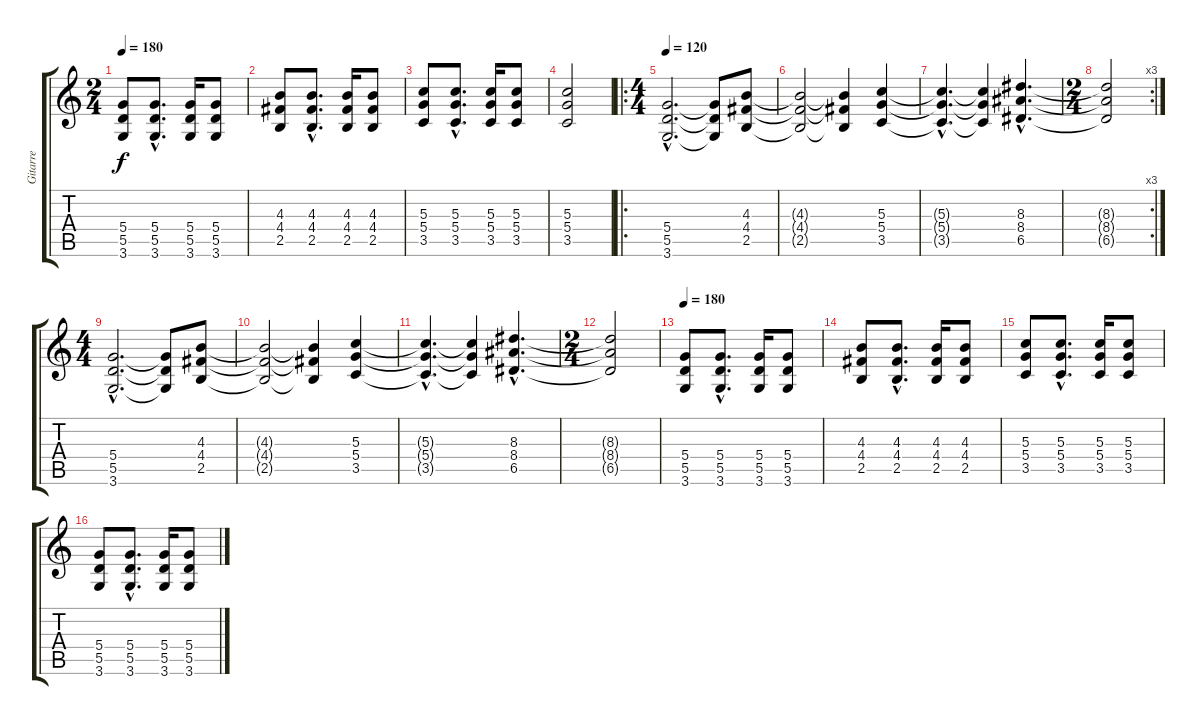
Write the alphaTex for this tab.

\track ("Gitarre" "Gitarre") {instrument distortionguitar}
\staff {score tabs}
\tuning (E4 B3 G3 D3 A2 E2) {hide}
\ts (2 4)
\tempo 180
\clef g2
\ks c
(5.4 5.5 3.6).8{dy f} (5.4{hac} 5.5{hac} 3.6{hac}).8{d} (5.4 5.5 3.6).16 (5.4 5.5 3.6).8 |
(4.3 4.4 2.5).8 (4.3{hac} 4.4{hac} 2.5{hac}).8{d} (4.3 4.4 2.5).16 (4.3 4.4 2.5).8 |
(5.3 5.4 3.5).8 (5.3{hac} 5.4{hac} 3.5{hac}).8{d} (5.3 5.4 3.5).16 (5.3 5.4 3.5).8 |
(5.3 5.4 3.5).2 |
\ro
\ts (4 4)
\tempo 120
(5.4{hac} 5.5{hac} 3.6{hac}).2{d} (5.4{t} 5.5{t} 3.6{t}).8 (4.3 4.4 2.5).8 |
(4.3{t} 4.4{t} 2.5{t}).2 (4.3{t} 4.4{t} 2.5{t}).4 (5.3 5.4 3.5).4 |
(5.3{hac t} 5.4{hac t} 3.5{hac t}).4{d} (5.3{t} 5.4{t} 3.5{t}).4 (8.3{hac} 8.4{hac} 6.5{hac}).4{d} |
\rc 3
\ts (2 4)
(8.3{t} 8.4{t} 6.5{t}).2 |
\ts (4 4)
(5.4{hac} 5.5{hac} 3.6{hac}).2{d} (5.4{t} 5.5{t} 3.6{t}).8 (4.3 4.4 2.5).8 |
(4.3{t} 4.4{t} 2.5{t}).2 (4.3{t} 4.4{t} 2.5{t}).4 (5.3 5.4 3.5).4 |
(5.3{hac t} 5.4{hac t} 3.5{hac t}).4{d} (5.3{t} 5.4{t} 3.5{t}).4 (8.3{hac} 8.4{hac} 6.5{hac}).4{d} |
\ts (2 4)
(8.3{t} 8.4{t} 6.5{t}).2 |
\tempo 180
(5.4 5.5 3.6).8 (5.4{hac} 5.5{hac} 3.6{hac}).8{d} (5.4 5.5 3.6).16 (5.4 5.5 3.6).8 |
(4.3 4.4 2.5).8 (4.3{hac} 4.4{hac} 2.5{hac}).8{d} (4.3 4.4 2.5).16 (4.3 4.4 2.5).8 |
(5.3 5.4 3.5).8 (5.3{hac} 5.4{hac} 3.5{hac}).8{d} (5.3 5.4 3.5).16 (5.3 5.4 3.5).8 |
(5.4 5.5 3.6).8 (5.4{hac} 5.5{hac} 3.6{hac}).8{d} (5.4 5.5 3.6).16 (5.4 5.5 3.6).8
